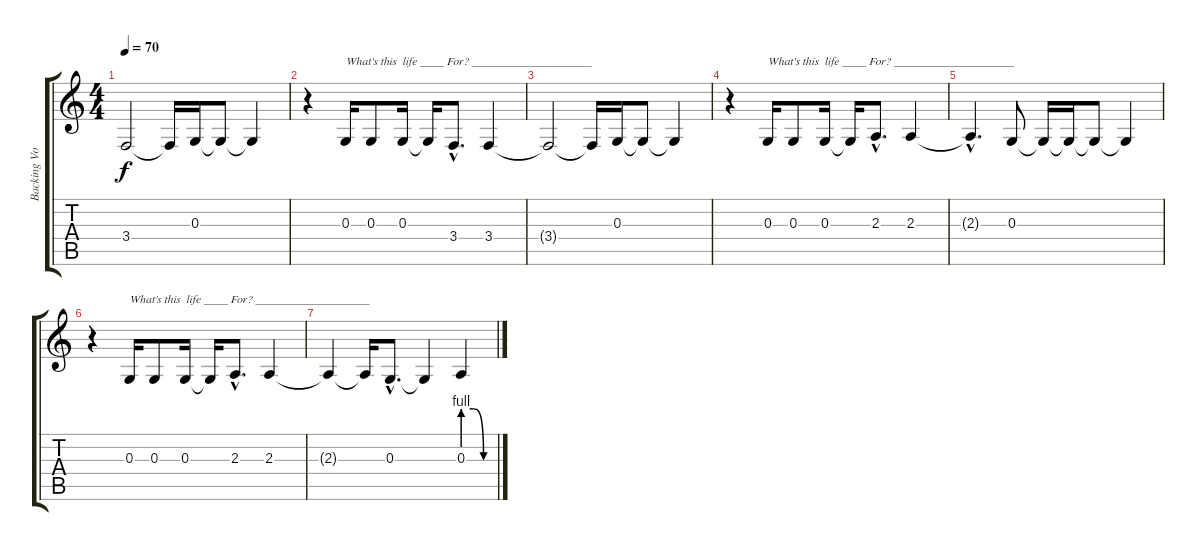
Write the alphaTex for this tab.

\track ("Backing Vocal" "Backing Vo") {instrument harmonica}
\staff {score tabs}
\tuning (E4 B3 G3 D3 A2 E2) {hide}
\ts (4 4)
\tempo 70
\clef g2
\ks c
3.4{t}.2{dy f} 3.4{t}.16 0.3.16 0.3{t}.8 0.3{t}.4 |
r.4 0.3.16{txt "What's this  life ____ For? ____________________"} 0.3.8 0.3.16 0.3{t}.16 3.4{hac}.8{d} 3.4.4 |
3.4{t}.2 3.4{t}.16 0.3.16 0.3{t}.8 0.3{t}.4 |
r.4 0.3.16{txt "What's this  life ____ For? ____________________"} 0.3.8 0.3.16 0.3{t}.16 2.3{hac}.8{d} 2.3.4 |
2.3{hac t}.4{d} 0.3.8 0.3{t}.16 0.3{t}.16 0.3{t}.8 0.3{t}.4 |
r.4 0.3.16{txt "What's this  life ____ For? ___________________"} 0.3.8 0.3.16 0.3{t}.16 2.3{hac}.8{d} 2.3.4 |
2.3{t}.4 2.3{t}.16 0.3{hac}.8{d} 0.3{t}.4 0.3{be (custom 0 4 20 4 40 0 60 0)}.4
